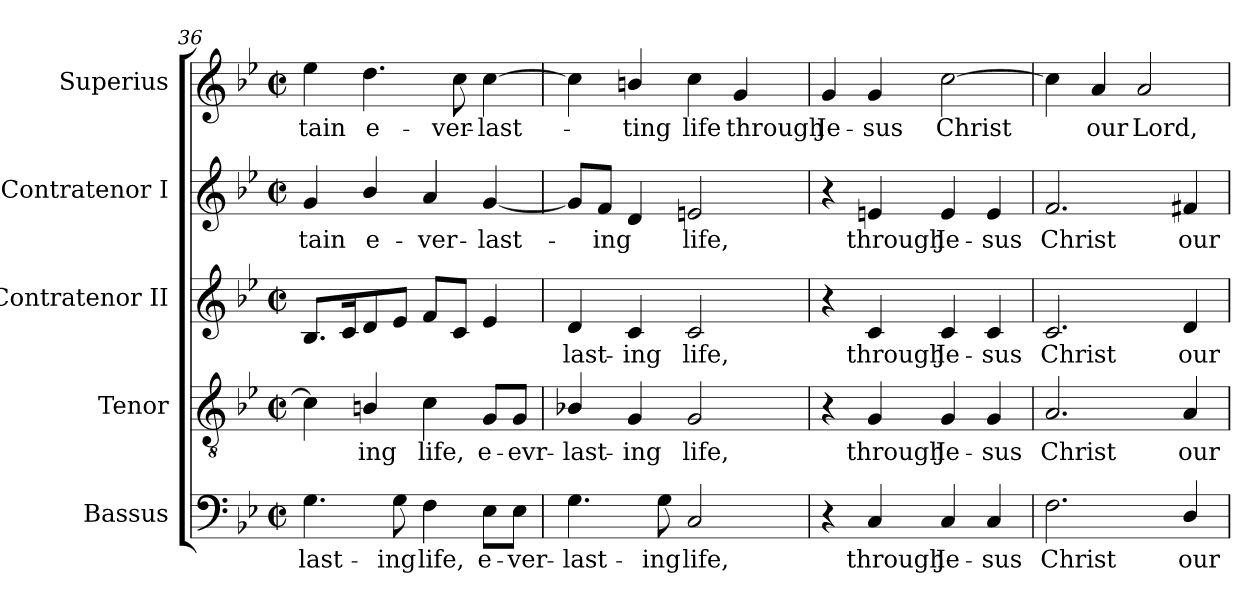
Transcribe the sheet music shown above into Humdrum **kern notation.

**kern	**text	**kern	**text	**kern	**text	**kern	**text	**kern	**text
*part5	*part5	*part4	*part4	*part3	*part3	*part2	*part2	*part1	*part1
*staff5	*staff5	*staff4	*staff4	*staff3	*staff3	*staff2	*staff2	*staff1	*staff1
*I"Bassus	*	*I"Tenor	*	*I"Contratenor II	*	*I"Contratenor I	*	*I"Superius	*
*I'B	*	*I'T.	*	*I'AII.	*	*I'AI	*	*	*
!!LO:LB:g=z
*clefF4	*	*clefGv2	*	*clefG2	*	*clefG2	*	*clefG2	*
*	*	*ITrd7c12	*	*	*	*	*	*	*
*k[b-e-]	*	*k[b-e-]	*	*k[b-e-]	*	*k[b-e-]	*	*k[b-e-]	*
*B-:	*	*B-:	*	*B-:	*	*B-:	*	*B-:	*
*M2/2	*	*M2/2	*	*M2/2	*	*M2/2	*	*M2/2	*
*met(c|)	*	*met(c|)	*	*met(c|)	*	*met(c|)	*	*met(c|)	*
=36	=36	=36	=36	=36	=36	=36	=36	=36	=36
!	!LO:LY:b:color=#000000	!	!	!	!	!	!	!	!
!	!	!	!	!	!	!	!LO:LY:b:color=#000000	!	!
!	!	!	!	!	!	!	!	!	!LO:LY:b:color=#000000
4.Gi\	-last-	4Ci\]	.	8.B-i/L	.	4gi/	-tain	4ee-i\	-tain
.	.	.	.	16ci/K	.	.	.	.	.
!	!	!	!LO:LY:b:color=#000000	!	!	!	!	!	!
!	!	!	!	!	!	!	!LO:LY:b:color=#000000	!	!
!	!	!	!	!	!	!	!	!	!LO:LY:b:color=#000000
.	.	4BBni/	-ing	8di/	.	4b-i/	e-	4.ddi\	e-
!	!LO:LY:b:color=#000000	!	!	!	!	!	!	!	!
8Gi\	-ing	.	.	8e-i/J	.	.	.	.	.
!	!LO:LY:b:color=#000000	!	!	!	!	!	!	!	!
!	!	!	!LO:LY:b:color=#000000	!	!	!	!	!	!
!	!	!	!	!	!	!	!LO:LY:b:color=#000000	!	!
4Fi\	life,	4Ci\	life,	8fi/L	.	4ai/	-ver-	.	.
!	!	!	!	!	!	!	!	!	!LO:LY:b:color=#000000
.	.	.	.	8ci/J	.	.	.	8cci\	-ver-
!	!LO:LY:b:color=#000000	!	!	!	!	!	!	!	!
!	!	!	!LO:LY:b:color=#000000	!	!	!	!	!	!
!	!	!	!	!	!	!	!LO:LY:b:color=#000000	!	!
!	!	!	!	!	!	!	!	!	!LO:LY:b:color=#000000
8E-i\L	e-	8GGi/L	e-	4e-i/	.	[4gi/	-last-	[4cci\	-last-
!	!LO:LY:b:color=#000000	!	!	!	!	!	!	!	!
!	!	!	!LO:LY:b:color=#000000	!	!	!	!	!	!
8E-i\J	-ver-	8GGi/J	-evr-	.	.	.	.	.	.
=37	=37	=37	=37	=37	=37	=37	=37	=37	=37
!	!LO:LY:b:color=#000000	!	!	!	!	!	!	!	!
!	!	!	!LO:LY:b:color=#000000	!	!	!	!	!	!
!	!	!	!	!	!LO:LY:b:color=#000000	!	!	!	!
4.Gi\	-last-	4BB-Xi/	-last-	4di/	-last-	8gi/L]	.	4cci\]	.
!	!	!	!	!	!	!	!LO:LY:b:color=#000000	!	!
.	.	.	.	.	.	8fi/J	-ing	.	.
!	!	!	!LO:LY:b:color=#000000	!	!	!	!	!	!
!	!	!	!	!	!LO:LY:b:color=#000000	!	!	!	!
!	!	!	!	!	!	!	!	!	!LO:LY:b:color=#000000
.	.	4GGi/	-ing	4ci/	-ing	4di/	.	4bni/	-ting
!	!LO:LY:b:color=#000000	!	!	!	!	!	!	!	!
8Gi\	-ing	.	.	.	.	.	.	.	.
!	!LO:LY:b:color=#000000	!	!	!	!	!	!	!	!
!	!	!	!LO:LY:b:color=#000000	!	!	!	!	!	!
!	!	!	!	!	!LO:LY:b:color=#000000	!	!	!	!
!	!	!	!	!	!	!	!LO:LY:b:color=#000000	!	!
!	!	!	!	!	!	!	!	!	!LO:LY:b:color=#000000
2Ci/	life,	2GGi/	life,	2ci/	life,	2eni/	life,	4cci\	life
!	!	!	!	!	!	!	!	!	!LO:LY:b:color=#000000
.	.	.	.	.	.	.	.	4gi/	through
=38	=38	=38	=38	=38	=38	=38	=38	=38	=38
!	!	!	!	!	!	!	!	!	!LO:LY:b:color=#000000
4r	.	4r	.	4r	.	4r	.	4gi/	Je-
!	!LO:LY:b:color=#000000	!	!	!	!	!	!	!	!
!	!	!	!LO:LY:b:color=#000000	!	!	!	!	!	!
!	!	!	!	!	!LO:LY:b:color=#000000	!	!	!	!
!	!	!	!	!	!	!	!LO:LY:b:color=#000000	!	!
!	!	!	!	!	!	!	!	!	!LO:LY:b:color=#000000
4Ci/	through	4GGi/	through	4ci/	through	4eni/	through	4gi/	-sus
!	!LO:LY:b:color=#000000	!	!	!	!	!	!	!	!
!	!	!	!LO:LY:b:color=#000000	!	!	!	!	!	!
!	!	!	!	!	!LO:LY:b:color=#000000	!	!	!	!
!	!	!	!	!	!	!	!LO:LY:b:color=#000000	!	!
!	!	!	!	!	!	!	!	!	!LO:LY:b:color=#000000
4Ci/	Je-	4GGi/	Je-	4ci/	Je-	4ei/	Je-	[2cci\	Christ
!	!LO:LY:b:color=#000000	!	!	!	!	!	!	!	!
!	!	!	!LO:LY:b:color=#000000	!	!	!	!	!	!
!	!	!	!	!	!LO:LY:b:color=#000000	!	!	!	!
!	!	!	!	!	!	!	!LO:LY:b:color=#000000	!	!
4Ci/	-sus	4GGi/	-sus	4ci/	-sus	4ei/	-sus	.	.
=39	=39	=39	=39	=39	=39	=39	=39	=39	=39
!	!LO:LY:b:color=#000000	!	!	!	!	!	!	!	!
!	!	!	!LO:LY:b:color=#000000	!	!	!	!	!	!
!	!	!	!	!	!LO:LY:b:color=#000000	!	!	!	!
!	!	!	!	!	!	!	!LO:LY:b:color=#000000	!	!
2.Fi\	Christ	2.AAi/	Christ	2.ci/	Christ	2.fi/	Christ	4cci\]	.
!	!	!	!	!	!	!	!	!	!LO:LY:b:color=#000000
.	.	.	.	.	.	.	.	4ai/	our
!	!	!	!	!	!	!	!	!	!LO:LY:b:color=#000000
.	.	.	.	.	.	.	.	2ai/	Lord,
!	!LO:LY:b:color=#000000	!	!	!	!	!	!	!	!
!	!	!	!LO:LY:b:color=#000000	!	!	!	!	!	!
!	!	!	!	!	!LO:LY:b:color=#000000	!	!	!	!
!	!	!	!	!	!	!	!LO:LY:b:color=#000000	!	!
4Di/	our	4AAi/	our	4di/	our	4f#Xi/	our	.	.
=	=	=	=	=	=	=	=	=	=
*-	*-	*-	*-	*-	*-	*-	*-	*-	*-
